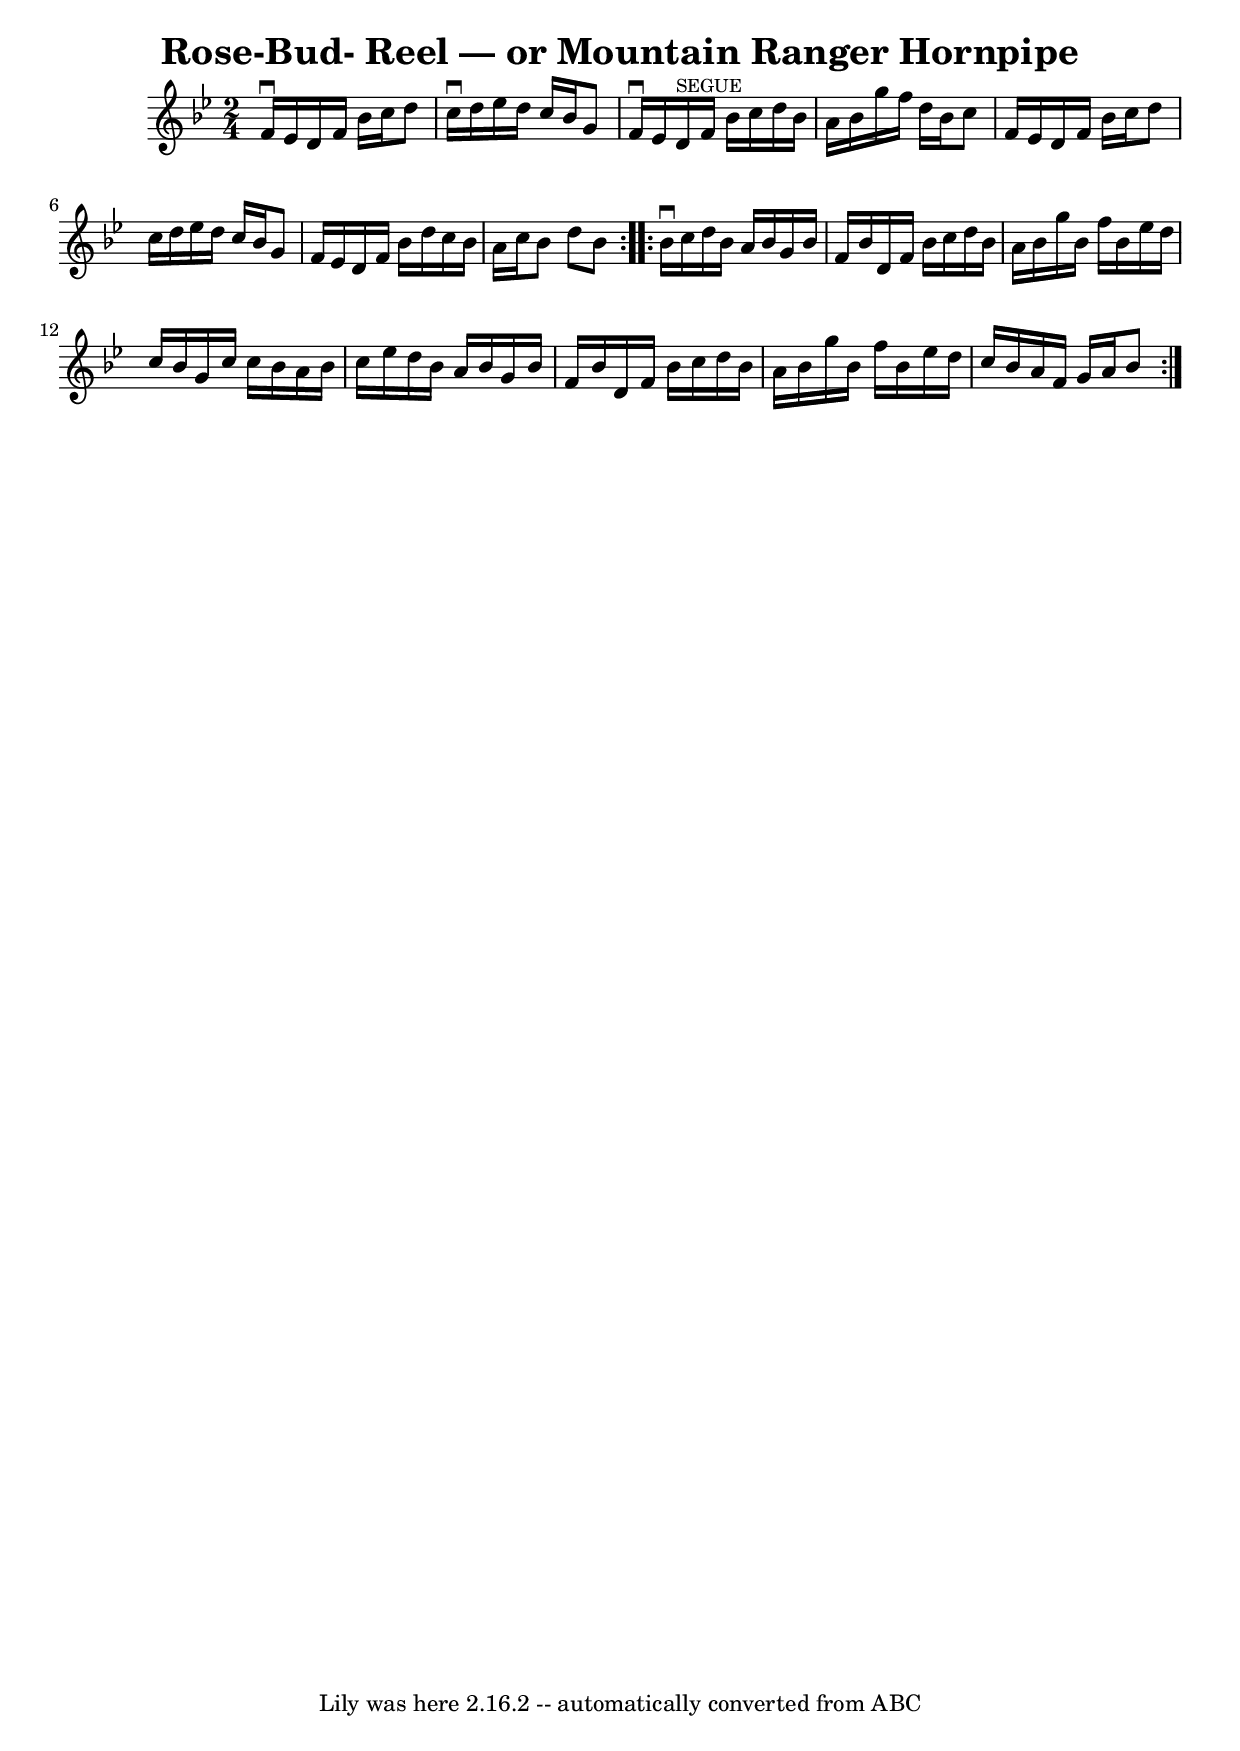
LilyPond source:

\version "2.16.2"
\include "Mammoth.ily"
\header {
  %% book = "Ryan's Mammoth Collection"
 crossRefNumber = "1"
 footnotes = ""
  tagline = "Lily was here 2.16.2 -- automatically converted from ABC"
  title = "Rose-Bud- Reel — or Mountain Ranger Hornpipe"

}
voicedefault =  {



  \repeat volta 2 {

    \time 2/4      \key bf \major f'16^\downbow ef'16   |
 d'16 f'16 bf'16 c''16 d''8 c''16^\downbow d''16   |
 ef''16 d''16 c''16 bf'16 g'8 f'16^\downbow ef'16     |
 d'16^\segue f'16 bf'16 c''16 d''16 bf'16 a'16 bf'16   |
 g''16 f''16 d''16 bf'16 c''8 f'16 ef'16   |
 d'16 f'16 bf'16 c''16 d''8 c''16 d''16   |
 ef''16 d''16 c''16 bf'16 g'8 f'16 ef'16   |
 d'16 f'16 bf'16 d''16 c''16 bf'16 a'16 c''16   |
 bf'8 d''8 bf'8  
  } 
  \repeat volta 2 {
 bf'16^\downbow c''16   |
 d''16 bf'16 a'16 bf'16 g'16 bf'16 f'16 bf'16   |
 d'16 f'16 bf'16 c''16 d''16 bf'16 a'16 bf'16   |
 g''16 bf'16 f''16 bf'16 ef''16 d''16 c''16 bf'16   |
 g'16 c''16 c''16 bf'16 a'16 bf'16 c''16 ef''16   |
 d''16 bf'16 a'16 bf'16 g'16 bf'16 f'16 bf'16   |
 d'16 f'16 bf'16 c''16 d''16 bf'16 a'16 bf'16   |
 g''16 bf'16 f''16 bf'16 ef''16 d''16 c''16 bf'16   |
 a'16 f'16 g'16 a'16    
 bf'8  
  }   

}

\score{
  <<

    \context Staff="default"
    {
      \voicedefault 
      
    }

  >>
  \layout {
    
  }
  \midi {
  }

}
